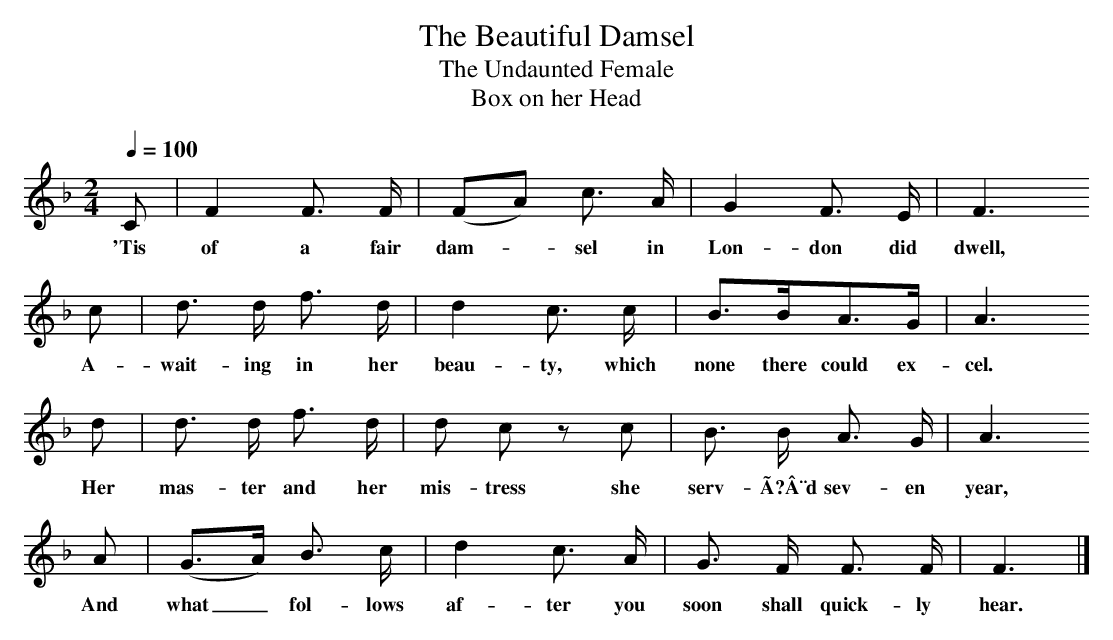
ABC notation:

X:1
T:The Beautiful Damsel
T:The Undaunted Female
T:Box on her Head
L:1/8
Q:1/4=100
M:2/4
K:F
C|F2 F3/2 F/|(FA) c3/2 A/|G2 F3/2 E/|F3
w:'Tis of a fair dam-*sel in Lon-don did dwell,
c|d3/2 d/ f3/2 d/|d2 c3/2 c/|B3/2B/A3/2G/|A3
w:A-wait-ing in her beau-ty, which none there could ex-cel.
d|d3/2 d/ f3/2 d/|d c z c|B3/2 B/ A3/2 G/|A3
w:Her mas-ter and her mis-tress she serv-Ã?Â¨d sev-en year,
A|(G3/2A/) B3/2 c/|d2 c3/2 A/|G3/2 F/ F3/2 F/|F3|]
w:And what_ fol-lows af-ter you soon shall quick-ly hear.
